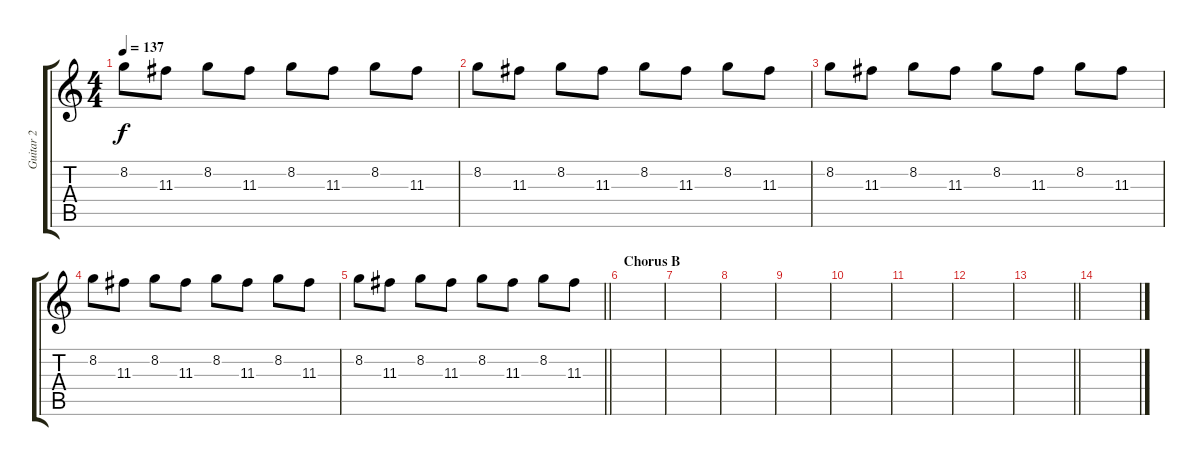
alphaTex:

\track ("Guitar 2" "Guitar 2") {instrument overdrivenguitar}
\staff {score tabs}
\tuning (E4 B3 G3 D3 A2 E2) {hide}
\ts (4 4)
\tempo 137
\clef g2
\ks c
8.2.8{dy f} 11.3.8 8.2.8 11.3.8 8.2.8 11.3.8 8.2.8 11.3.8 |
8.2.8 11.3.8 8.2.8 11.3.8 8.2.8 11.3.8 8.2.8 11.3.8 |
8.2.8 11.3.8 8.2.8 11.3.8 8.2.8 11.3.8 8.2.8 11.3.8 |
8.2.8 11.3.8 8.2.8 11.3.8 8.2.8 11.3.8 8.2.8 11.3.8 |
\barLineRight lightlight
8.2.8 11.3.8 8.2.8 11.3.8 8.2.8 11.3.8 8.2.8 11.3.8 |
\section ("" "Chorus B")
|
|
|
|
|
|
|
\barLineRight lightlight
|
\section ("" "")
